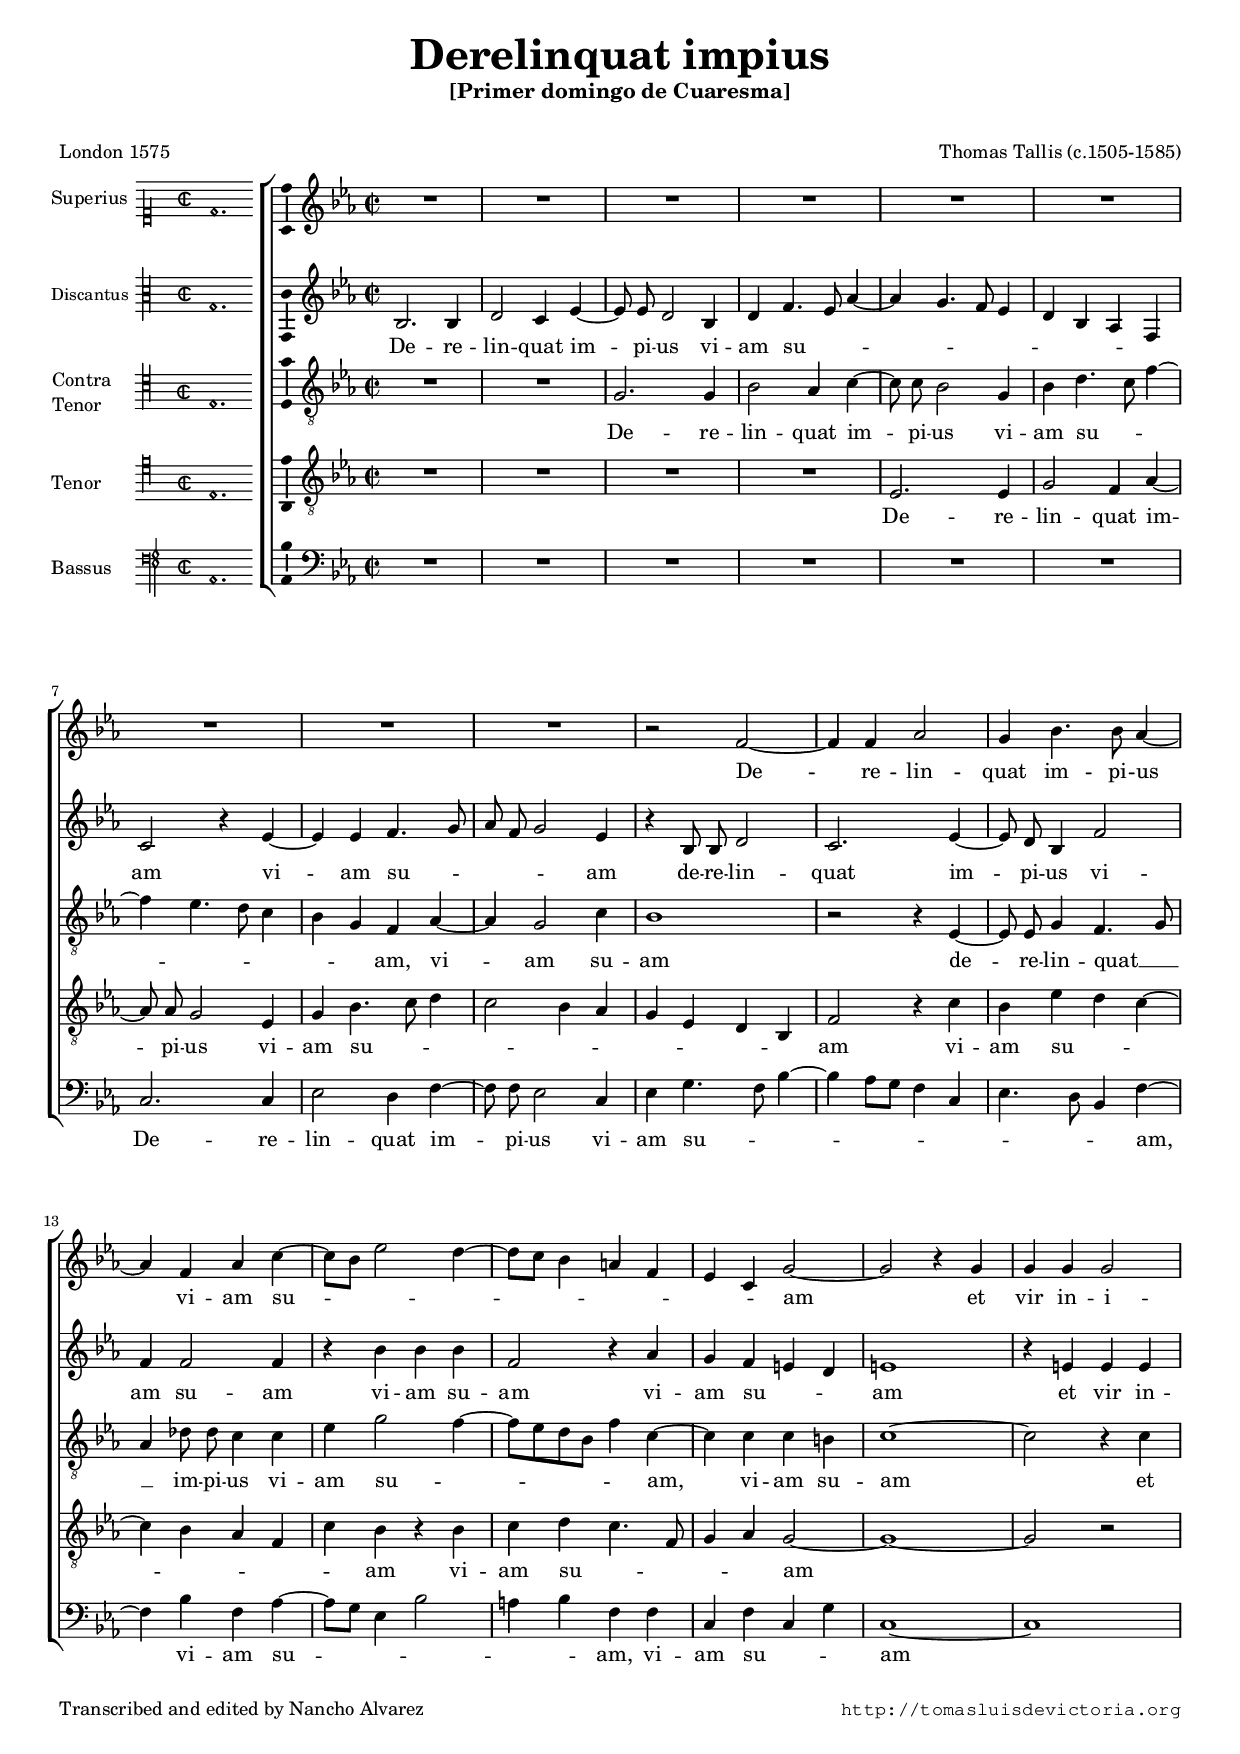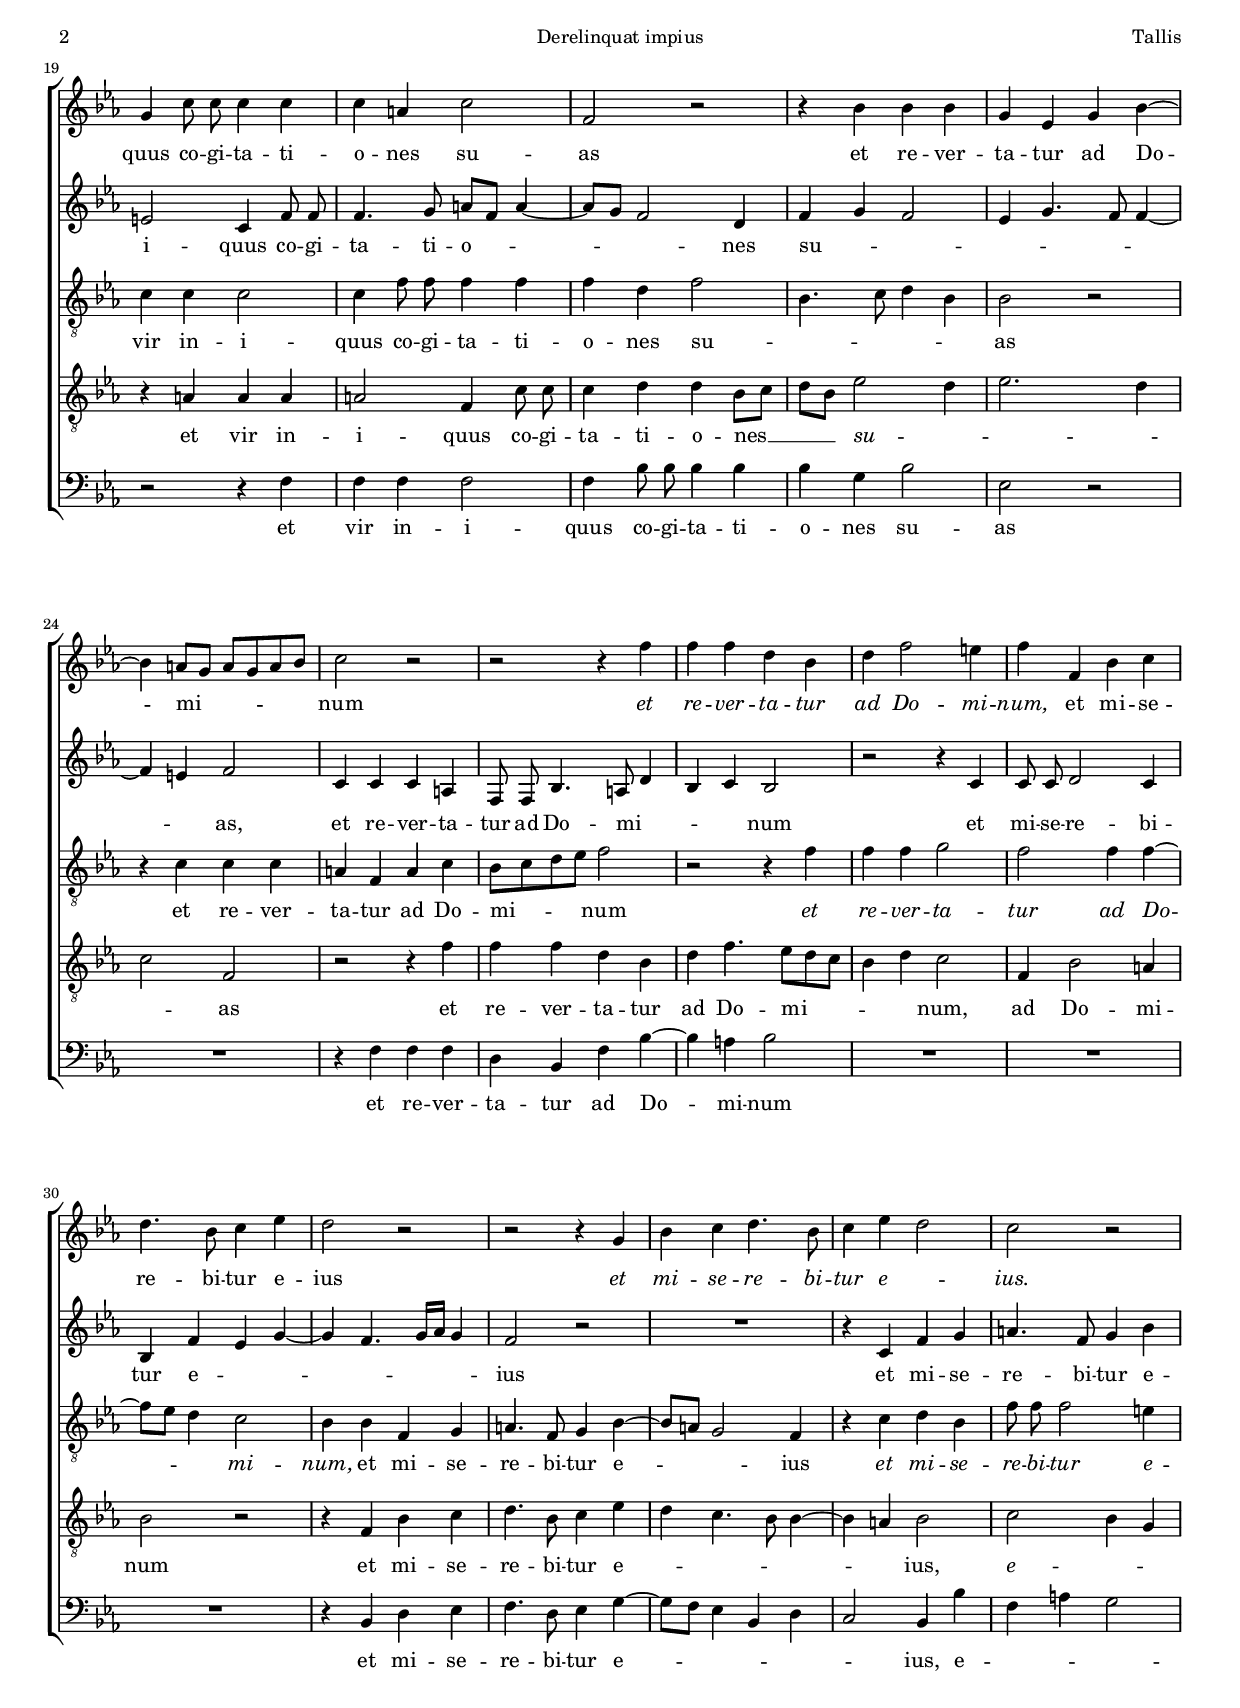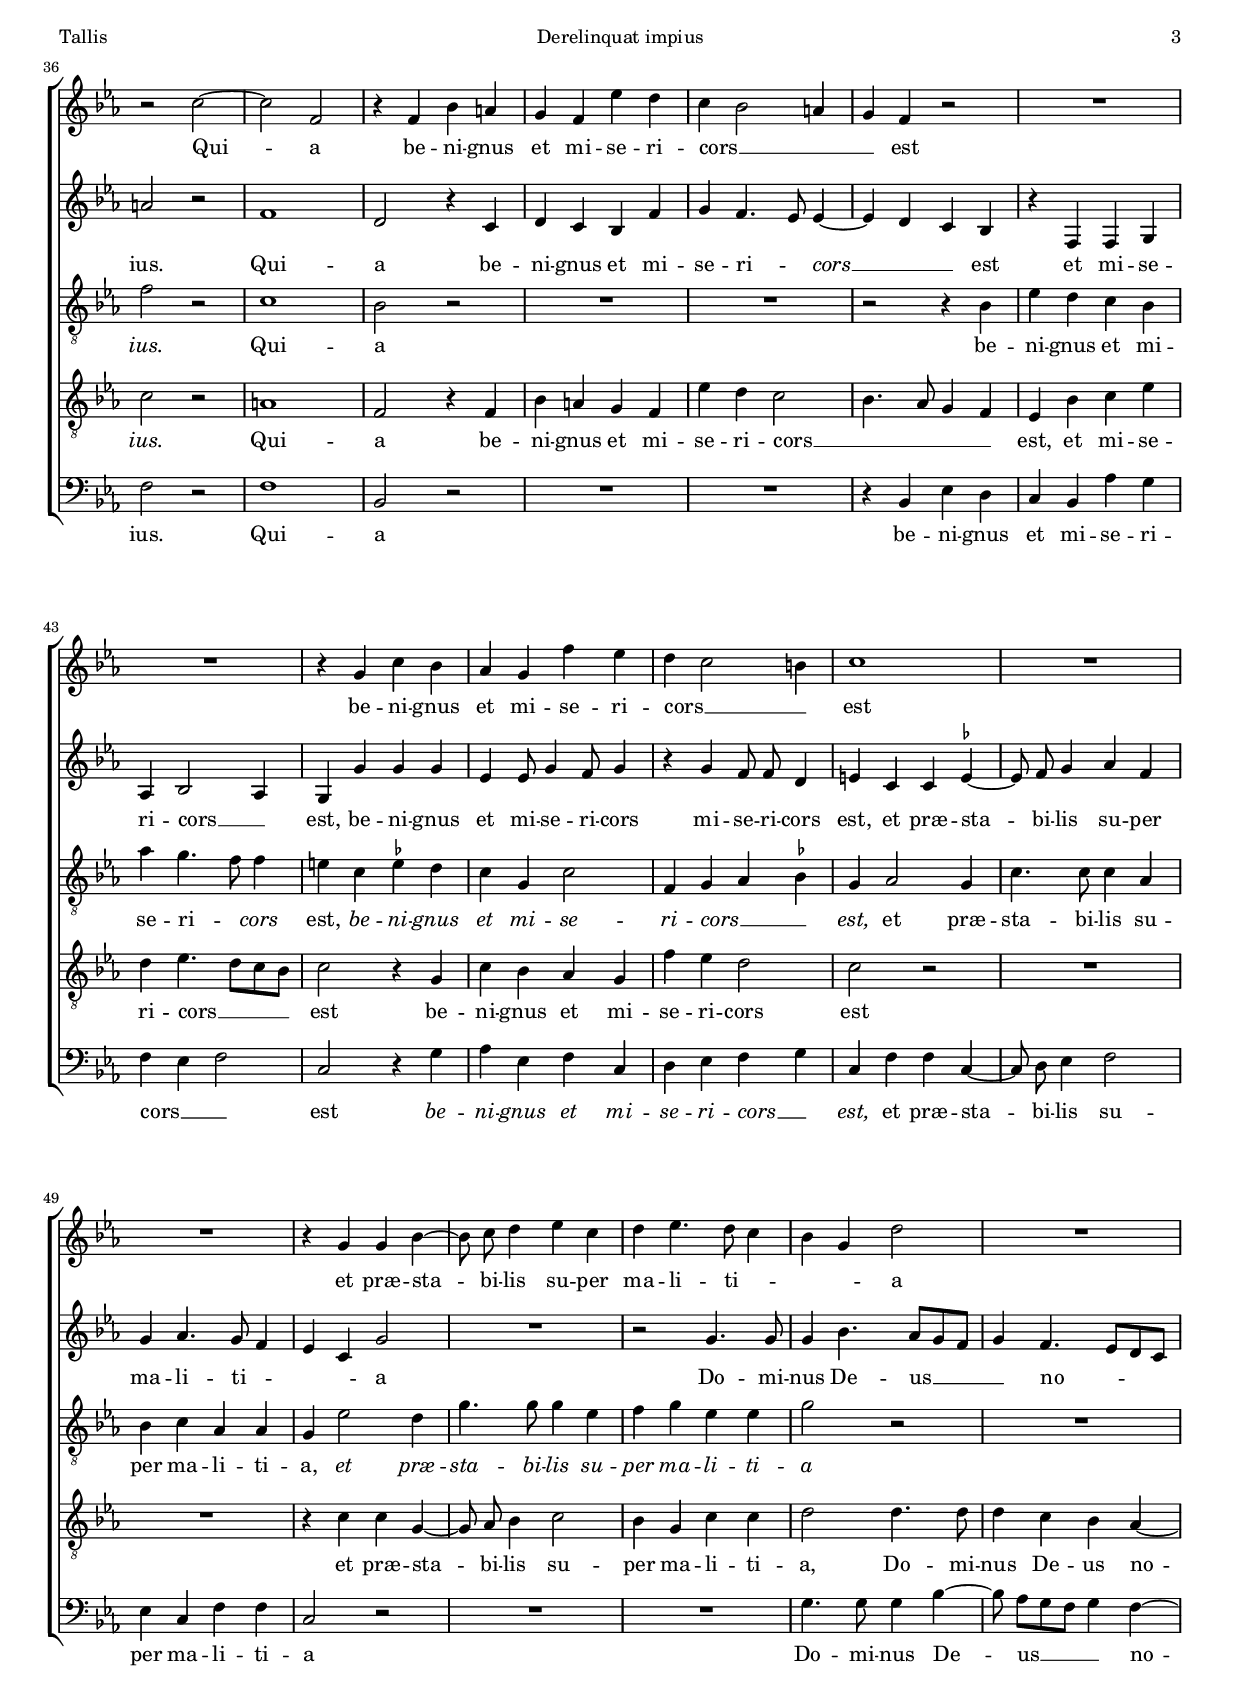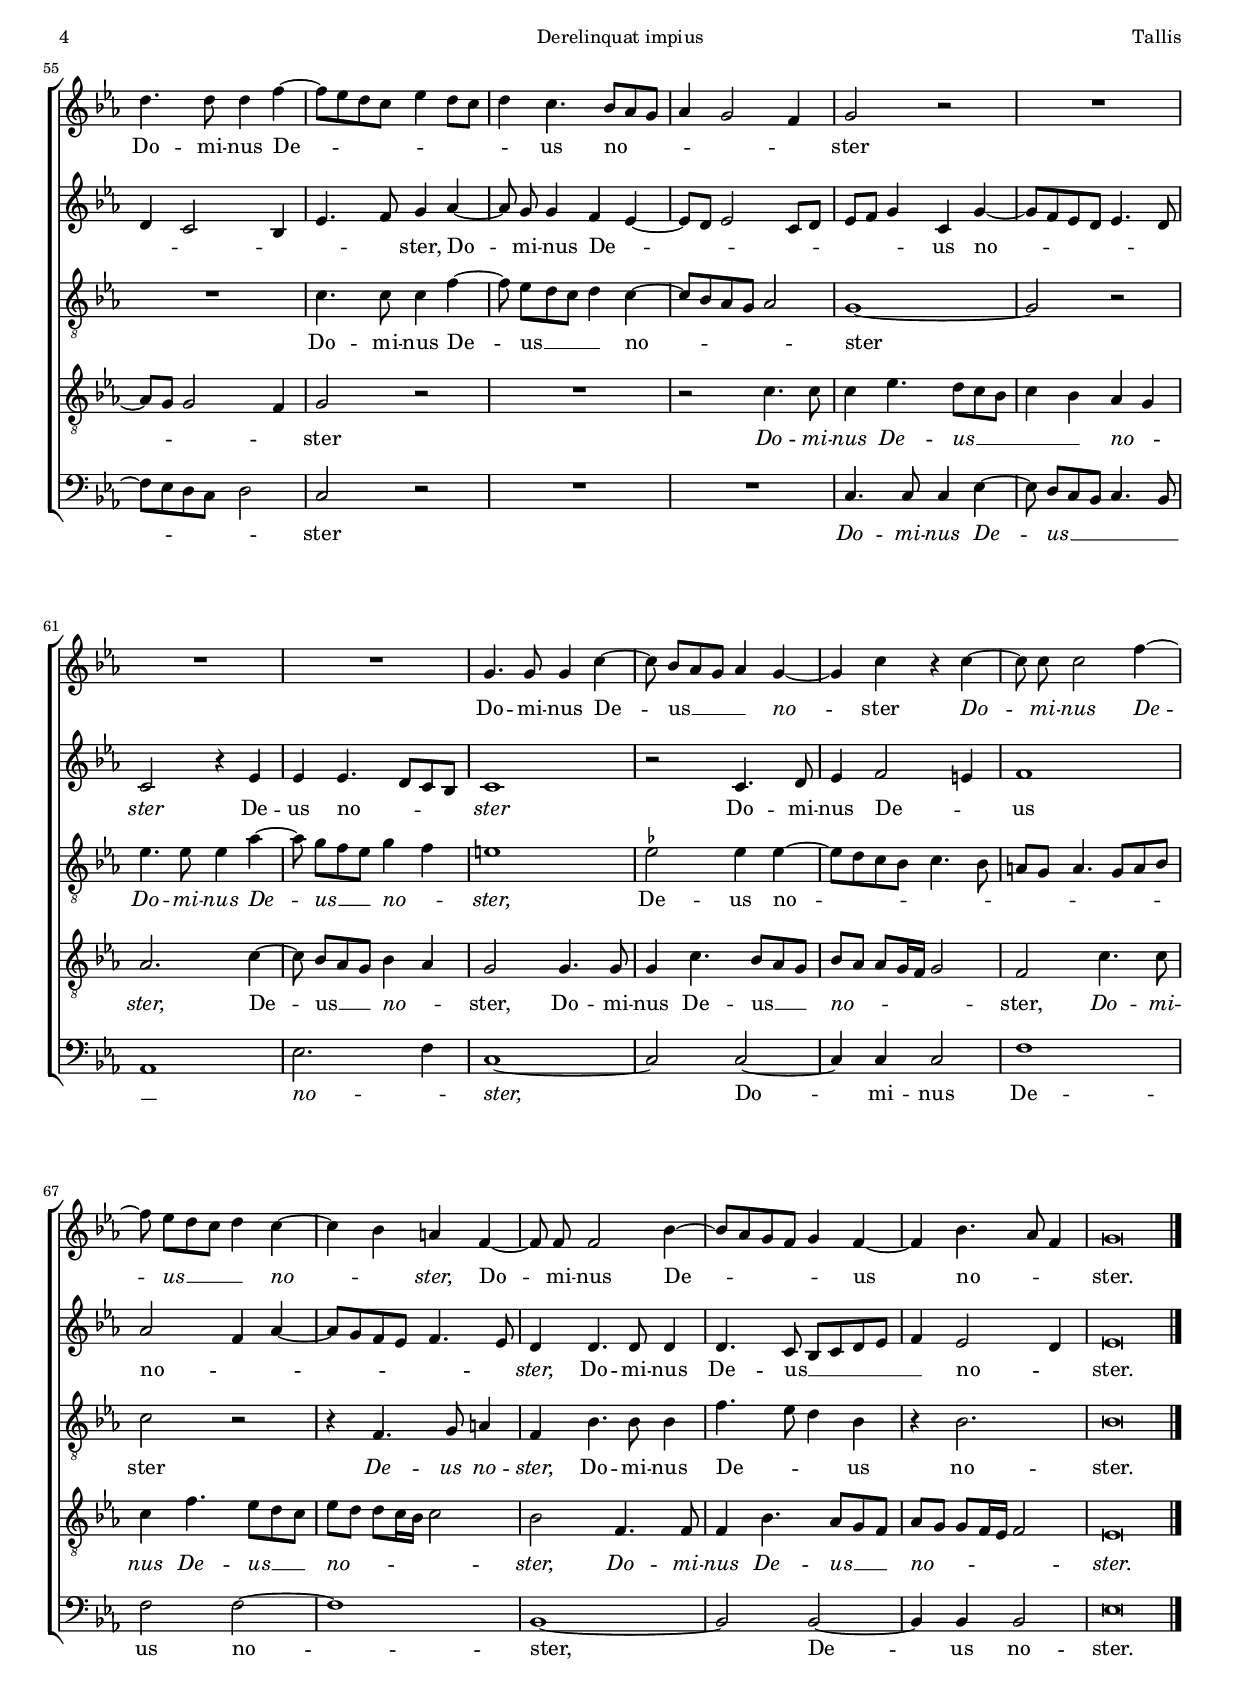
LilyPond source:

\version "2.18.0"

#(set-default-paper-size "a4")
#(set-global-staff-size 16.3)
#(ly:set-option 'point-and-click #f)
%mobile -s15.0 -i3.2

italicas=\override LyricText.font-shape = #'italic
rectas=\override LyricText.font-shape = #'upright
ss=\once \set suggestAccidentals = ##t
incipitwidth = 20
mtempo={\tempo 4 = 100}
mtempob={\tempo 4 = 50}
mt=#(define-music-function (parser location offset) (number?) ; move lyric text
      #{ \once \override LyricText.X-offset = -$offset #})

htitle="Derelinquat impius"
hcomposer="Tallis"

\header {
	title=\markup{\fontsize #3 "Derelinquat impius"} % derelinquit
	subtitle="[Primer domingo de Cuaresma]" % responsorio de maitines
	subsubtitle=\markup{\null \vspace #1 }
	composer="Thomas Tallis (c.1505-1585)"
        pdfauthor=\composer
	%opus="(-)"
	poet=\markup{"London 1575"} % Cantiones, quae argumento sacrae vocantur... , nº 13
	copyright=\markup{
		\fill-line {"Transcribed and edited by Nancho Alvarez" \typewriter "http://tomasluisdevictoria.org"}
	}
%	tagline=""
}

global={\key c \major \time 2/2 \skip 1*72
	\bar "|."
}


cantus=\relative c'{
	R1*9
	r2 d ~
	d4 d f2
	e4 g4. g8 f4 ~
	f4 d f a ~
	a8[ g] c2 b4 ~
	b8[ a] g4 fis d
	c4 a e'2 ~
	e2 r4 e
	e e e2
	e4 a8 a a4 a
	a fis a2
	d,2 r
	r4 g g g
	e c e g ~
	g fis8[ e] fis[ e fis g]
	a2 r
	r2 r4 d
	d d b g
	b d2 cis4
	d d, g a
	b4. g8 a4 c
	b2 r
	r2 r4 e,
	g4 a b4. g8
	a4 c b2
	a2 r
	r2 a ~
	a d,
	r4 d g fis
	e d c' b
	a4 g2 fis4
	e4 d r2
	R1*2
	r4 e a g
	f e d' c
	b4 a2 gis4
	a1
	R1*2
	r4 e e g ~
	g8 a b4 c a
	b c4. b8 a4 
	g e b'2
	R1
	b4. b8 b4 d ~
	d8[ c b a] c4 b8[ a]
	b4 a4. g8[ f e]
	f4 e2 d4
	e2 r
	R1*3
	e4. e8 e4 a ~
	a8 g8[ f e] f4 e ~
	e4 a r a ~
	a8 a a2 d4 ~
	d8 c8[ b a] b4 a ~
	a g fis d ~
	d8 d d2 g4 ~
	g8[ f e d] e4 d ~
	d4 g4. f8 d4
	e\breve*1/2
}

altus=\relative c'{
	g2. g4
	b2 a4 c ~
	c8 c b2 g4
	b4 d4. c8 f4 ~
	f e4. d8 c4
	b4 g f d
	a'2 r4 c ~
	c c d4. e8
	f d e2 c4
	r4 g8 g b2
	a2. c4 ~
	c8 b g4 d'2
	d4 d2 d4
	r4 g g g
	d2 r4 f
	e d cis b
	cis1
	r4 cis cis cis 
	cis2 a4 d8 d
	d4. e8 fis8[ d] fis4 ~
	fis8[ e] d2 b4
	d e d2
	c4 e4. d8 d4 ~
	d cis d2
	a4 a a fis
	d8 d g4. fis8 b4
	g4 a g2
	r2 r4 a
	a8 a b2 a4
	g4 d' c e ~
	e4 d4. e16[ f] e4
	d2 r
	R1
	r4 a d e
	fis4. d8 e4 g
	fis2 r
	d1
	b2 r4 a
	b a g d'
	e d4. c8 c4 ~
	c4 b a g
	r4 d d e
	f4 g2 f4
	e4 e' e e
	c4 c8 e4 d8 e4
	r4 e4 d8 d b4
	cis4 a a \ss c ~
	c8 d e4 f d
	e f4. e8 d4
	c a e'2
	R1
	r2 e4. e8
	e4 g4. f8[ e d]
	e4 d4. c8[ b a]
	b4 a2 g4
	c4. d8 e4 f ~
	f8 e e4 d c ~
	c8[ b] c2 a8[ b]
	c[ d] e4 a, e' ~
	e8[ d c b] c4. b8
	a2 r4 c
	c c4. b8[ a g]
	a1
	r2 a4. b8
	c4 d2 cis4
	d1
	f2 d4 f ~
	f8[ e d c] d4. c8
	b4 b4. b8 b4
	b4. a8 g8[ a b c]
	d4 c2 b4
	c\breve*1/2
}

altusdos=\relative c{
	R1*2
	e2. e4
	g2 f4 a ~
	a8 a g2 e4
	g4 b4. a8 d4 ~
	d c4. b8 a4
	g4 e d f ~
	f4 e2 a4
	g1
	r2 r4 c, ~
	c8 c e4 d4. e8
	f4 bes8 bes a4 a
	c4 e2 d4 ~
	d8[ c b g] d'4 a ~
	a4 a a gis
	a1 ~
	a2 r4 a
	a a a2
	a4 d8 d d4 d
	d4 b d2
	g,4. a8 b4 g
	g2 r
	r4 a a a
	fis d fis a
	g8[ a b c] d2
	r2 r4 d
	d d e2
	d d4 d ~
	d8[ c] b4 a2
	g4 g d e
	fis4. d8 e4 g ~
	g8[ fis] e2 d4
	r4 a' b g
	d'8 d d2 cis4
	d2 r
	a1
	g2 r
	R1*2
	r2 r4 g
	c b a g
	f'4 e4. d8 d4
	cis a \ss c b
	a e a2
	d,4 e f \ss g!
	e4 f2 e4
	a4. a8 a4 f
	g4 a f f
	e4 c'2 b4
	e4. e8 e4 c
	d e c c
	e2 r
	R1*2
	a,4. a8 a4 d ~
	d8 c[ b a] b4 a ~
	a8[ g f e] f2
	e1 ~
	e2 r
	c'4. c8 c4 f4 ~
	f8 e[ d c] e4 d
	cis1
	\ss c!2 c4 c ~
	c8[ b a g] a4. g8
	fis[ e] fis4. e8[ fis g]
	a2 r
	r4 d,4. e8 fis4
	d g4. g8 g4
	d'4. c8 b4 g
	r4 g2.
	g\breve*1/2
}

tenor=\relative c{
	R1*4
	c2. c4
	e2 d4 f ~
	f8 f e2 c4
	e4 g4. a8 b4
	a2 g4 f
	e c b g
	d'2 r4 a'
	g c b a ~
	a g f d
	a' g r g
	a b a4. d,8
	e4 f e2 ~
	e1 ~
	e2 r
	r4 fis fis fis 
	fis2 d4 a'8 a
	a4 b b g8[ a]
	b8[ g] c2 b4
	c2. b4
	a2 d,
	r2 r4 d'
	d4 d b g
	b d4. c8[ b a]
	g4 b a2
	d,4 g2 fis4
	g2 r
	r4 d g a
	b4. g8 a4 c
	b a4. g8 g4 ~
	g fis g2
	a2 g4 e
	a2 r
	fis1
	d2 r4 d
	g fis e d
	c' b a2
	g4. f8 e4 d
	c g' a c
	b c4. b8[ a g]
	a2 r4 e
	a g f e
	d'4 c b2
	a2 r
	R1*2
	r4 a a e ~
	e8 f g4 a2
	g4 e a a
	b2 b4. b8
	b4 a g f ~
	f8[ e] e2 d4
	e2 r
	R1
	r2 a4. a8
	a4 c4. b8[ a g]
	a4 g f e
	f2. a4 ~
	a8 g[ f e] g4 f
	e2 e4. e8
	e4 a4. g8[ f e]
	g8[ f] f[ e16 d] e2
	d2 a'4. a8
	a4 d4. c8[ b a]
	c8[ b] b[ a16 g] a2
	g2 d4. d8
	d4 g4. f8[ e d]
	f8[ e] e[ d16 c] d2
	c\breve*1/2
}

bassus=\relative c{
	R1*6
	a2. a4
	c2
	b4 d ~
	d8 d c2 a4
	c4 e4. d8 g4 ~
	g4 f8[ e] d4 a
	c4. b8 g4 d' ~
	d4 g d f ~
	f8[ e] c4 g'2
	fis4 g d d
	a4 d a e'
	a,1 ~
	a
	r2 r4 d
	d d d2
	d4 g8 g g4 g
	g e g2
	c, r
	R1
	r4 d d d
	b g d' g ~
	g fis g2
	R1*3
	r4 g, b c
	d4. b8 c4 e4 ~
	e8[ d] c4 g b
	a2 g4 g'
	d fis e2
	d2 r
	d1
	g,2 r
	R1*2
	r4 g c b
	a g f' e
	d c d2
	a r4 e'
	f c d a
	b4 c d e
	a, d d a ~
	a8 b c4 d2
	c4 a d d
	a2 r
	R1*2
	e'4. e8 e4 g ~
	g8 f[ e d] e4 d ~
	d8[ c b a] b2
	a2 r
	R1*2
	a4. a8 a4 c ~
	c8 b[ a g] a4. g8
	f1
	c'2. d4
	a1 ~
	a2 a ~
	a4 a a2
	d1
	d2 d ~
	d1
	g, ~
	g2 g ~
	g4 g g2
	c\breve*1/2
}

textocantus=\lyricmode{
De -- re -- lin -- quat im -- pi -- us % derelinquit
vi -- am su -- _ _ _ _ _ _ _ am
et vir in -- i -- quus
co -- gi -- ta -- ti -- o -- nes su -- as
et re -- ver -- ta -- tur ad Do -- mi -- _ num
\italicas
et re -- ver -- ta -- tur ad Do -- mi -- num,
\rectas
et mi -- se -- re -- bi -- tur e -- ius
\italicas
et mi -- se -- re -- bi -- tur e -- _ ius.
\rectas
Qui -- a
be -- ni -- gnus et mi -- se -- ri -- cors __ _ _ _ est
be -- ni -- gnus et mi -- se -- ri -- cors __ _ _ est
et præ -- sta -- bi -- lis su -- per ma -- li -- ti -- _ _ _ a
Do -- mi -- nus De -- _ _ _ us
no -- _ _ _ ster % us _ no
Do -- mi -- nus De -- us __ _ \italicas no -- \rectas ster
\italicas
Do -- mi -- nus De -- us __ _ no -- _ ster,
\rectas
Do -- mi -- nus De -- _ us no -- _ _ ster.
}

textoaltus=\lyricmode{
De -- re -- lin -- quat im -- pi -- us
vi -- am su -- _ _ _ _ _ _ _ _ _ am
vi -- am su -- _ _ _ _ am
de -- re -- lin -- quat im -- pi -- us
vi -- am su -- am
vi -- am su -- am
vi -- am su -- _ _ am
et vir in -- i -- quus
co -- gi -- ta -- ti -- o -- _ _ nes
su -- _ _ _ _ _ _ _ as,
et re -- ver -- ta -- tur ad Do -- mi -- _ _ _ num
et mi -- se -- re -- bi -- tur e -- _ _ _ _ _ ius
et mi -- se -- re -- bi -- tur e -- ius.
Qui -- a be -- ni -- gnus
et mi -- se -- ri -- _ \italicas cors __ _ _ \rectas est % ri -- cors
et mi -- se -- ri -- cors __ _ est,
be -- ni -- gnus et mi -- se -- ri -- cors
mi -- se -- ri  -- cors est,
et præ -- sta -- bi -- lis
su -- per ma -- li -- ti -- _ _ _ a
Do -- mi -- nus De -- us __ _ no -- _ _ _ _ _ _ ster,
Do -- \mt #1 mi -- \mt #0.5 nus De -- _ _ _ _ _ us no -- _ _ 
\italicas ster \rectas % ster _
De -- us no -- _ \italicas ster \rectas % ster _
Do -- mi -- nus De -- _ us
no -- _ _ _ _ \italicas ster, \rectas % ster _
Do -- mi -- nus De -- us __ _ _ no -- _ ster.
}

textoaltusdos=\lyricmode{
De -- re -- lin -- quat
im -- pi -- us vi -- am su -- _ _ _ _ _ _ _ am,
vi -- am su -- am
de -- re -- lin -- quat __ _ _
im -- pi -- us vi -- am su -- _ _ am,
vi -- am su -- am
et vir in -- i -- quus
co -- gi -- ta -- ti -- o -- nes su -- _ _ _ _ as
et re -- ver -- ta -- tur ad Do -- mi -- num
\italicas
et re -- ver -- ta -- tur ad Do -- _ mi -- num,
\rectas
et mi -- se -- re -- bi -- tur e -- _ ius
\italicas
et mi -- se -- re -- bi -- tur e -- ius.
\rectas
Qui -- a be -- ni -- gnus
et mi -- se -- ri -- _ \italicas cors \rectas % cors _
est,
\italicas
be -- ni -- gnus et mi -- se -- ri -- cors __ _ _ est,
\rectas
et præ -- sta -- bi -- lis
su -- per ma -- li -- ti -- a,
\italicas
et præ -- sta -- bi -- lis
su -- per ma -- li -- ti -- a
\rectas
Do -- mi -- nus De -- us __ _ no -- _ ster
\italicas
Do -- mi -- nus De -- us __ no -- _ ster,
\rectas
De -- us no -- _ _ _ _ _ ster
\italicas
De -- us no -- ster,
\rectas
Do -- mi -- nus De -- _ _ us no -- ster.
}

textotenor=\lyricmode{
De -- re -- lin -- quat im -- pi -- us
vi -- am su -- _ _ _ _ _ _ _ _ _ am
vi -- am su -- _ _ _ _ _ _ am
vi -- am su -- _ _ _ _ am
et vir in -- i -- quus
co -- gi -- ta -- ti -- o -- nes __ _
\italicas su -- _ _ _ _ \rectas as % su _
et re -- ver -- ta -- tur ad Do -- mi -- _ _ num,
ad Do -- mi -- num
et mi -- se -- re -- bi -- tur e -- _ _ _ _ _ ius,
\italicas
e -- _ _ ius.
\rectas
Qui -- a be -- ni -- gnus
et mi -- se -- ri -- cors __ _ _ _ _ est,
et mi -- se -- ri -- cors __ _ est
be -- ni -- gnus et mi -- se -- ri -- cors est
et præ -- sta -- bi -- lis
su -- per ma -- li -- ti  -- a,
Do -- mi -- nus De -- us no -- _ _ ster
\italicas
Do -- mi -- nus De -- us __ _ _ no -- _ ster,
\rectas
De -- us __ \italicas no -- _ \rectas ster, % us _ _ no
Do -- mi -- nus De -- us __
\italicas no -- _ _ \rectas ster, % us _ _ no
\italicas
Do -- mi -- nus De -- us __ no -- _ _ ster,
Do -- mi -- nus De -- us __ no -- _ _ ster.
}

textobassus=\lyricmode{
De -- re -- lin -- quat im -- pi -- us
vi -- am su -- _ _ _ _ _ _ _ _ am,
vi -- am su -- _ _ _ _ am,
vi -- am su -- _ _ am
et vir in -- i -- quus
co -- gi -- ta -- ti -- o -- nes su -- as
et re -- ver -- ta -- tur ad Do -- mi -- num
et mi -- se -- re -- bi -- tur e -- _ _ _ _ ius,
e -- _ _ _ ius.
Qui -- a be -- ni -- gnus
et mi -- se -- ri -- cors __ _ _ est
\italicas
be -- ni -- gnus et mi -- se -- ri -- cors __ _ est,
\rectas
et præ -- sta -- bi -- lis
su -- per ma -- li -- ti -- a
Do -- mi -- nus De -- us __ _ no -- _ ster
\italicas
Do -- mi -- nus De -- us __ _ _ _ no -- _ ster,
\rectas
Do -- mi -- nus De -- us no -- ster,
De -- us no -- ster.
}


incipitcantus=\markup{
	\score{
		{ 
		\set Staff.instrumentName="Superius "
		\override NoteHead.style = #'neomensural
		\override Staff.TimeSignature.style = #'neomensural
		\cadenzaOn 
		\clef "petrucci-c1"
		\key c \major
		\time 2/2
                d'1.
		} 

	\layout { line-width=\incipitwidth indent = 0 }
	}
}

incipitaltus=\markup{
	\score{
		{ 
		\set Staff.instrumentName=\markup{\smaller "Discantus "}
		\override NoteHead.style = #'neomensural 
		\override Staff.TimeSignature.style = #'neomensural
		\cadenzaOn 
		\clef "petrucci-c3"
		\key c \major
		\time 2/2
                g1.
		} 
	\layout { line-width=\incipitwidth indent = 0 }
	}
}


incipitaltusdos=\markup{
	\score{
		{ 
		\set Staff.instrumentName=\markup{\column{"Contra    " "Tenor"}}
		\override NoteHead.style = #'neomensural 
		\override Staff.TimeSignature.style = #'neomensural
		\cadenzaOn 
		\clef "petrucci-c4"
		\key c \major
		\time 2/2
                e1.
		} 
	\layout { line-width=\incipitwidth indent=0 }
	}
}

incipittenor=\markup{
	\score{
		{ 
		\set Staff.instrumentName="Tenor      "
		\override NoteHead.style = #'neomensural 
		\override Staff.TimeSignature.style = #'neomensural
		\cadenzaOn 
		\clef "petrucci-c5"
		\key c \major
		\time 2/2
                c1.
		} 
	\layout { line-width=\incipitwidth indent=0 }
	}
}

incipitbassus=\markup{
	\score{
		{ 
		\set Staff.instrumentName="Bassus    "
		\override NoteHead.style = #'neomensural
		\override Staff.TimeSignature.style = #'neomensural
		\cadenzaOn 
		\clef "petrucci-f4"
		\key c \major
		\time 2/2
                a,1.
		} 
	\layout { line-width=\incipitwidth indent = 0 }
	}
}

%\layout {
%       \context {\Voice
%               \remove Ligature_bracket_engraver
%               \consists Mensural_ligature_engraver
%       }
%       line-width=\incipitwidth
%       indent = 0
%}

\score {\transpose c' ees'{
\new ChoirStaff<<

	\new Staff <<\global
	\new Voice="v1" {
		\set Staff.instrumentName=\incipitcantus
		\clef "treble"
		\cantus }
	\new Lyrics \lyricsto "v1" {\textocantus }
	>>

	\new Staff <<\global
	\new Voice="v2" {
		\set Staff.instrumentName=\incipitaltus
		\clef "treble"
		\altus }
	\new Lyrics \lyricsto "v2" {\textoaltus }
	>>
	
	\new Staff <<\global
	\new Voice="v5" {
		\set Staff.instrumentName=\incipitaltusdos
		\clef "G_8"
		\altusdos }
	\new Lyrics \lyricsto "v5" {\textoaltusdos }
	>>
	
	\new Staff <<\global
	\new Voice="v3" {
		\set Staff.instrumentName=\incipittenor
		\clef "G_8"
		\tenor }
	\new Lyrics \lyricsto "v3" {\textotenor }
	>>

	\new Staff <<\global
	\new Voice="v4" {
		\set Staff.instrumentName=\incipitbassus
		\clef "bass"
		\bassus }
	\new Lyrics \lyricsto "v4" {\textobassus }
	>>
	
>>

	} % transpose

\layout{ 
	\context {\Lyrics 
		\override VerticalAxisGroup.staff-affinity = #UP
		\override VerticalAxisGroup.nonstaff-relatedstaff-spacing =
			#'((basic-distance . 0) (minimum-distance . 0) (padding . 1))
		\override LyricText.font-size = #1.2
		\override LyricHyphen.minimum-distance = #0.5
	}
	\context {\Score 
		tempoHideNote = ##t
		\override BarNumber.padding = #2 
	}
	\context {\Voice 
		%melismaBusyProperties = #'()
		autoBeaming = ##f
	}
	\context {\Staff 
                %\RemoveEmptyStaves
                %\override VerticalAxisGroup.remove-first = ##t
		\override VerticalAxisGroup.staff-staff-spacing =
			#'((basic-distance . 11) (minimum-distance . 0) (padding . 1))
		\consists Ambitus_engraver 
		\override LigatureBracket.padding = #1
	}
}

%\midi { \mtempo }

}


\paper{
	evenHeaderMarkup=\markup  \fill-line { \fromproperty #'page:page-number-string \htitle \hcomposer }
	oddHeaderMarkup= \markup  \fill-line { \on-the-fly #not-first-page \hcomposer \on-the-fly #not-first-page \htitle \on-the-fly #not-first-page \fromproperty #'page:page-number-string }
	%system-count=20
	%page-count = 8
	ragged-last-bottom = ##f
	indent=3.6\cm
	system-system-spacing =
	#'((basic-distance . 20) (minimum-distance . 0) (padding . 5))
	top-system-spacing = % header
	#'((basic-distance . 9) (minimum-distance . 0) (padding . 0))
	last-bottom-spacing = % footer
	#'((basic-distance . 12) (minimum-distance . 0) (padding . 0))
	markup-system-spacing.padding = #1.5
}
